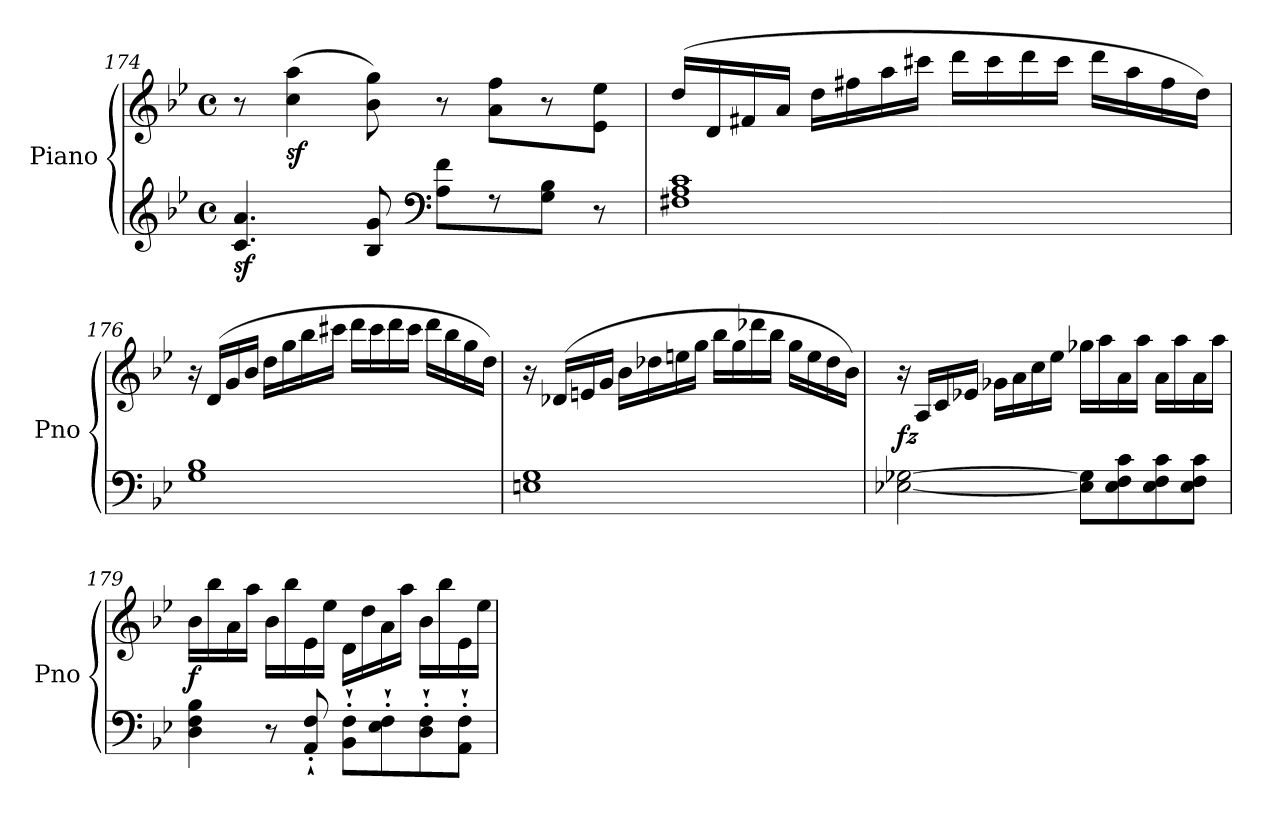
**kern	**kern	**dynam
*part1	*part1	*part1
*staff2	*staff1	*staff1/2
*I"Piano	*	*
*I'Pno	*	*
*clefG2	*clefG2	*
*k[b-e-]	*k[b-e-]	*
*B-:	*B-:	*
*M4/4	*M4/4	*
*met(c)	*met(c)	*
=174	=174	=174
*^	*^	*
!	!	!	!	!LO:DY:b=2
4.c/ 4.a/	2ryy	8r	8ryy	sf
!	!	!	!	!LO:DY:b
*	*	*v	*v	*
.	.	(>4cc\ 4aa\	sf
8B-/ 8g/	.	8b-\ 8gg\)	.
*clefF4	*	*	*
8ryy	8A\ 8f\L	8r	.
*	*	*^	*
8rF	8ryy	8ryy	8a\ 8ff\L	.
8ryy	8G\ 8B-\J	8r	8ryy	.
8r	8ryy	8ryy	8e-\ 8ee-\J	.
=175	=175	=175	=175	=175
!	!	!LO:TX:b:t=cresc.	!	!
*v	*v	*	*	*
*	*v	*v	*
1F#X 1A 1c	(>16dd/LL	.
.	16d/	.
.	16f#X/	.
.	16a/JJ	.
.	16dd\LL	.
.	16ff#X\	.
.	16aa\	.
.	16ccc#X\JJ	.
.	16ddd\LL	.
.	16ccc#\	.
.	16ddd\	.
.	16ccc#\JJ	.
.	16ddd\LL	.
.	16aa\	.
.	16ff#\	.
.	16dd\JJ)	.
=176	=176	=176
1G 1B-	16r	.
.	(>16d/LL	.
.	16g/	.
.	16b-/JJ	.
.	16dd\LL	.
.	16gg\	.
.	16bb-\	.
.	16ccc#X\JJ	.
.	16ddd\LL	.
.	16ccc#\	.
.	16ddd\	.
.	16ccc#\JJ	.
.	16ddd\LL	.
.	16bb-\	.
.	16gg\	.
.	16dd\JJ)	.
=177	=177	=177
1En 1G	16r	.
.	(>16d-X/LL	.
.	16en/	.
.	16g/JJ	.
.	16b-\LL	.
.	16dd-X\	.
.	16een\	.
.	16gg\JJ	.
.	16bb-\LL	.
.	16gg\	.
.	16ddd-X\	.
.	16bb-\JJ	.
.	16gg\LL	.
.	16ee\	.
.	16dd-\	.
.	16b-\JJ)	.
=178	=178	=178
!	!	!LO:DY:a=2
[2E-X\ [2G-X\	16r	fz
.	16A/LL	.
.	16c/	.
.	16e-X/JJ	.
.	16g-X\LL	.
.	16a\	.
.	16cc\	.
.	16ee-\JJ	.
8E-\] 8G-\]L	16gg-X\LL	.
.	16aa\	.
8E-\ 8F\ 8c\	16a\	.
.	16aa\JJ	.
8E-\ 8F\ 8c\	16a\LL	.
.	16aa\	.
8E-\ 8F\ 8c\J	16a\	.
.	16aa\JJ	.
=179	=179	=179
!	!	!LO:DY:b
4D\ 4F\ 4B-\	16b-\LL	f
.	16bb-\	.
.	16a\	.
.	16aa\JJ	.
8r	16b-\LL	.
.	16bb-\	.
8AA/'` 8F/'`	16e-\	.
.	16ee-\JJ	.
8BB-\'` 8F\'`L	16d\LL	.
.	16dd\	.
8E-\'` 8F\'`	16a\	.
.	16aa\JJ	.
8D\'` 8F\'`	16b-\LL	.
.	16bb-\	.
8AA\'` 8F\'`J	16e-\	.
.	16ee-\JJ	.
=	=	=
*-	*-	*-
